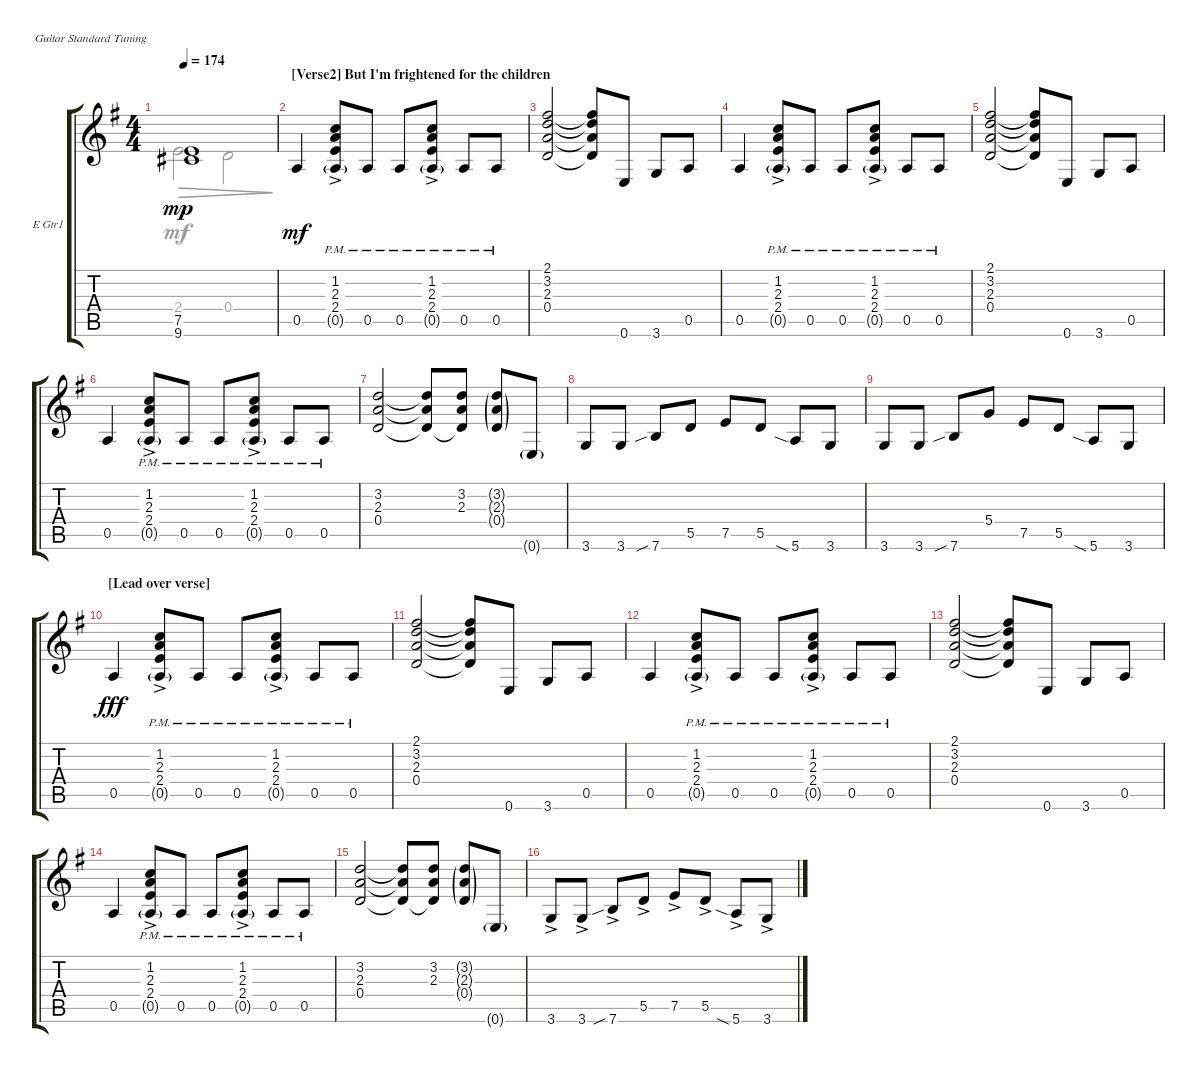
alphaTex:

\bracketExtendMode groupsimilarinstruments
\firstSystemTrackNameOrientation horizontal
\otherSystemsTrackNameOrientation horizontal
\track ("Electric Guitar 1" "E Gtr1") {instrument electricguitarclean}
\staff {score tabs}
\tuning (E4 B3 G3 D3 A2 E2)
\voice
\ts (4 4)
\tempo 174
\clef g2
\ks eminor
(7.5{t} 9.6{t}).1{dy mp} |
\section ("" "[Verse2] But I'm frightened for the children")
0.5.4{dy mf} (2.4{pm} 2.3{ac pm} 1.2{ac pm} 0.5{g pm}).8 0.5{pm}.8 0.5{pm}.8 (2.4{pm} 2.3{ac pm} 1.2{ac pm} 0.5{g pm}).8 0.5{pm}.8 0.5{pm}.8 |
(2.3 3.2 2.1 0.4).2 (2.3{t} 3.2{t} 2.1{t} 0.4{t}).8 0.6.8 3.6.8 0.5.8 |
0.5.4 (2.4{pm} 2.3{ac pm} 1.2{ac pm} 0.5{g pm}).8 0.5{pm}.8 0.5{pm}.8 (2.4{pm} 2.3{ac pm} 1.2{ac pm} 0.5{g pm}).8 0.5{pm}.8 0.5{pm}.8 |
(2.3 3.2 2.1 0.4).2 (2.3{t} 3.2{t} 2.1{t} 0.4{t}).8 0.6.8 3.6.8 0.5.8 |
0.5.4 (2.4{pm} 2.3{ac pm} 1.2{ac pm} 0.5{g pm}).8 0.5{pm}.8 0.5{pm}.8 (2.4{pm} 2.3{ac pm} 1.2{ac pm} 0.5{g pm}).8 0.5{pm}.8 0.5{pm}.8 |
(2.3 3.2 0.4).2 (2.3{t} 3.2{t} 0.4{t}).8 (2.3 3.2 0.4{t}).8 (2.3{g} 3.2{g} 0.4{g}).8 0.6{g}.8 |
3.6.8 3.6.8 7.6{sib}.8 5.5.8 7.5.8 5.5.8 5.6{sia}.8 3.6.8 |
3.6.8 3.6.8 7.6{sib}.8 5.4.8 7.5.8 5.5.8 5.6{sia}.8 3.6.8 |
\section ("" "[Lead over verse]  ")
0.5.4{dy fff} (2.4{pm} 2.3{ac pm} 1.2{ac pm} 0.5{g pm}).8 0.5{pm}.8 0.5{pm}.8 (2.4{pm} 2.3{ac pm} 1.2{ac pm} 0.5{g pm}).8 0.5{pm}.8 0.5{pm}.8 |
(2.3 3.2 2.1 0.4).2 (2.3{t} 3.2{t} 2.1{t} 0.4{t}).8 0.6.8 3.6.8 0.5.8 |
0.5.4 (2.4{pm} 2.3{ac pm} 1.2{ac pm} 0.5{g pm}).8 0.5{pm}.8 0.5{pm}.8 (2.4{pm} 2.3{ac pm} 1.2{ac pm} 0.5{g pm}).8 0.5{pm}.8 0.5{pm}.8 |
(2.3 3.2 2.1 0.4).2 (2.3{t} 3.2{t} 2.1{t} 0.4{t}).8 0.6.8 3.6.8 0.5.8 |
0.5.4 (2.4{pm} 2.3{ac pm} 1.2{ac pm} 0.5{g pm}).8 0.5{pm}.8 0.5{pm}.8 (2.4{pm} 2.3{ac pm} 1.2{ac pm} 0.5{g pm}).8 0.5{pm}.8 0.5{pm}.8 |
(2.3 3.2 0.4).2 (2.3{t} 3.2{t} 0.4{t}).8 (2.3 3.2 0.4{t}).8 (2.3{g} 3.2{g} 0.4{g}).8 0.6{g}.8 |
3.6{ac}.8 3.6{ac}.8 7.6{sib ac}.8 5.5{ac}.8 7.5{ac}.8 5.5{ac}.8 5.6{sia ac}.8 3.6{ac}.8
\voice
\clef g2
\ottava regular
\simile none
\ks eminor
2.4.2{dec dy mf} 0.4.2{dec} |
|
|
|
|
|
|
|
|
|
|
|
|
|
|
